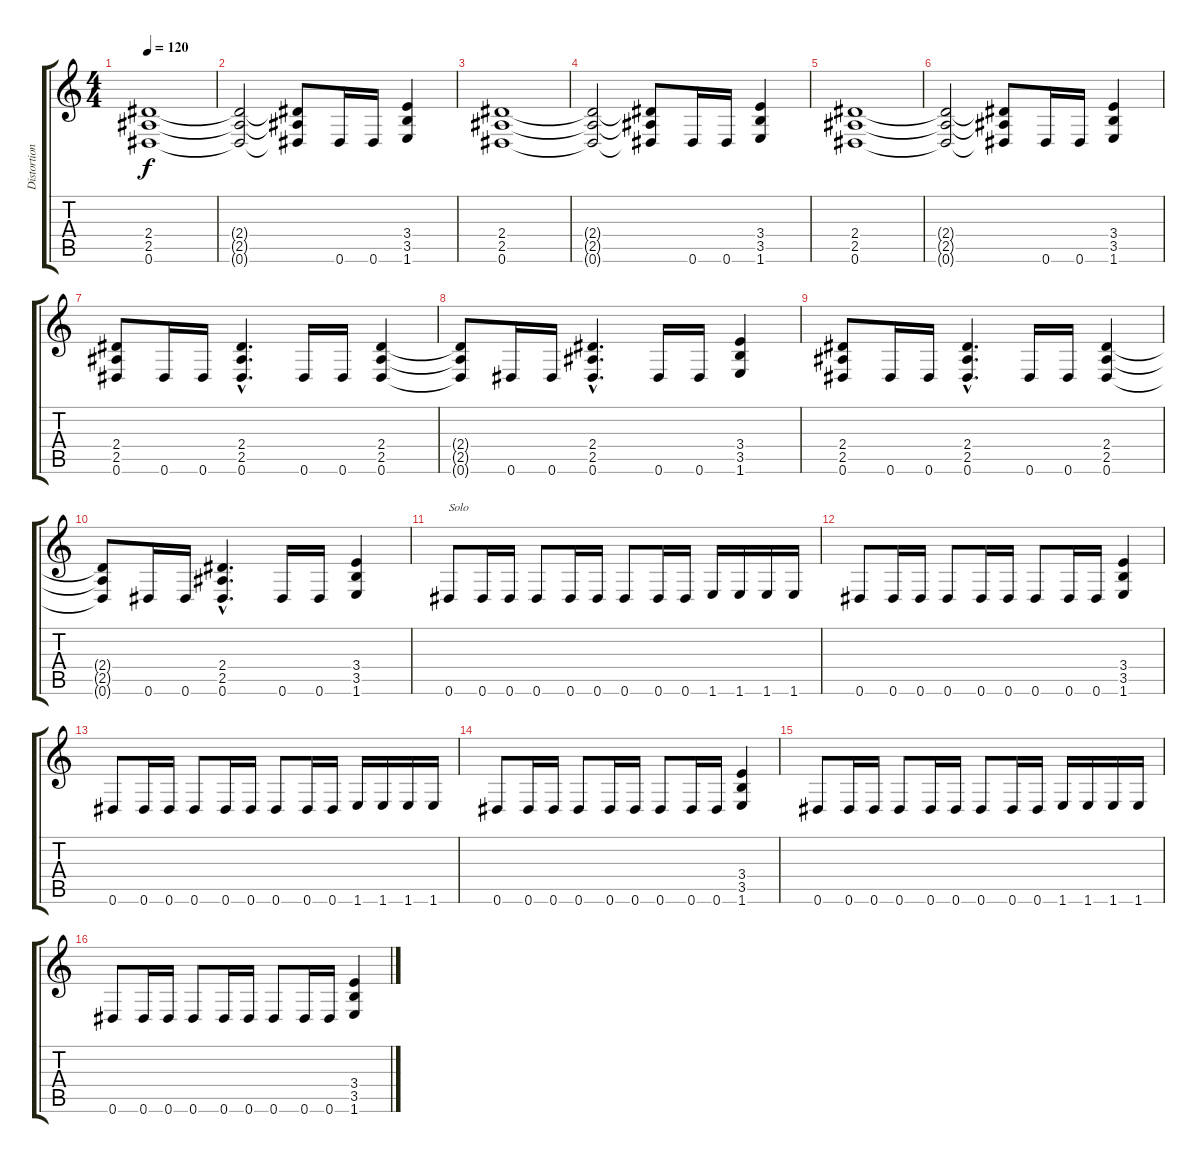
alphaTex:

\track ("Distortion Guitar I" "Distortion") {instrument distortionguitar}
\staff {score tabs}
\tuning (Eb4 Bb3 Gb3 Db3 Ab2 Eb2) {hide}
\ts (4 4)
\tempo 120
\clef g2
\ks c
(2.4 2.5 0.6).1{dy f} |
(2.4{t} 2.5{t} 0.6{t}).2 (2.4{t} 2.5{t} 0.6{t}).8 0.6.16 0.6.16 (3.4 3.5 1.6).4 |
(2.4 2.5 0.6).1 |
(2.4{t} 2.5{t} 0.6{t}).2 (2.4{t} 2.5{t} 0.6{t}).8 0.6.16 0.6.16 (3.4 3.5 1.6).4 |
(2.4 2.5 0.6).1 |
(2.4{t} 2.5{t} 0.6{t}).2 (2.4{t} 2.5{t} 0.6{t}).8 0.6.16 0.6.16 (3.4 3.5 1.6).4 |
(2.4 2.5 0.6).8 0.6.16 0.6.16 (2.4{hac} 2.5{hac} 0.6{hac}).4{d} 0.6.16 0.6.16 (2.4 2.5 0.6).4 |
(2.4{t} 2.5{t} 0.6{t}).8 0.6.16 0.6.16 (2.4{hac} 2.5{hac} 0.6{hac}).4{d} 0.6.16 0.6.16 (3.4 3.5 1.6).4 |
(2.4 2.5 0.6).8 0.6.16 0.6.16 (2.4{hac} 2.5{hac} 0.6{hac}).4{d} 0.6.16 0.6.16 (2.4 2.5 0.6).4 |
(2.4{t} 2.5{t} 0.6{t}).8 0.6.16 0.6.16 (2.4{hac} 2.5{hac} 0.6{hac}).4{d} 0.6.16 0.6.16 (3.4 3.5 1.6).4 |
0.6.8{txt "Solo"} 0.6.16 0.6.16 0.6.8 0.6.16 0.6.16 0.6.8 0.6.16 0.6.16 1.6.16 1.6.16 1.6.16 1.6.16 |
0.6.8 0.6.16 0.6.16 0.6.8 0.6.16 0.6.16 0.6.8 0.6.16 0.6.16 (3.4 3.5 1.6).4 |
0.6.8 0.6.16 0.6.16 0.6.8 0.6.16 0.6.16 0.6.8 0.6.16 0.6.16 1.6.16 1.6.16 1.6.16 1.6.16 |
0.6.8 0.6.16 0.6.16 0.6.8 0.6.16 0.6.16 0.6.8 0.6.16 0.6.16 (3.4 3.5 1.6).4 |
0.6.8 0.6.16 0.6.16 0.6.8 0.6.16 0.6.16 0.6.8 0.6.16 0.6.16 1.6.16 1.6.16 1.6.16 1.6.16 |
0.6.8 0.6.16 0.6.16 0.6.8 0.6.16 0.6.16 0.6.8 0.6.16 0.6.16 (3.4 3.5 1.6).4
